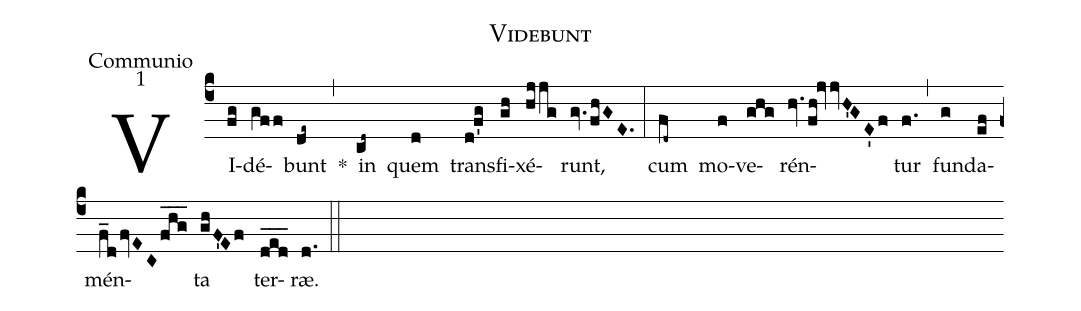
name: Videbunt;
office-part: Communio;
mode: 1;
%%
(c4) VI(fg)dé(gff)bunt(de~) *(,) in(cd~) quem(d) trans(d!f'g)fi(gh)xé(hjjg)runt,(gv.fhGE.) (:)
cum(fd~) mo(f)ve(ghg)rén(hv.fh!jvvH'GE'f)tur(f.) (,) fun(g)da(ef)mén(f_dfvECfhg___)ta(ghF'Ef) ter(ded___)ræ.(d.) (::)
